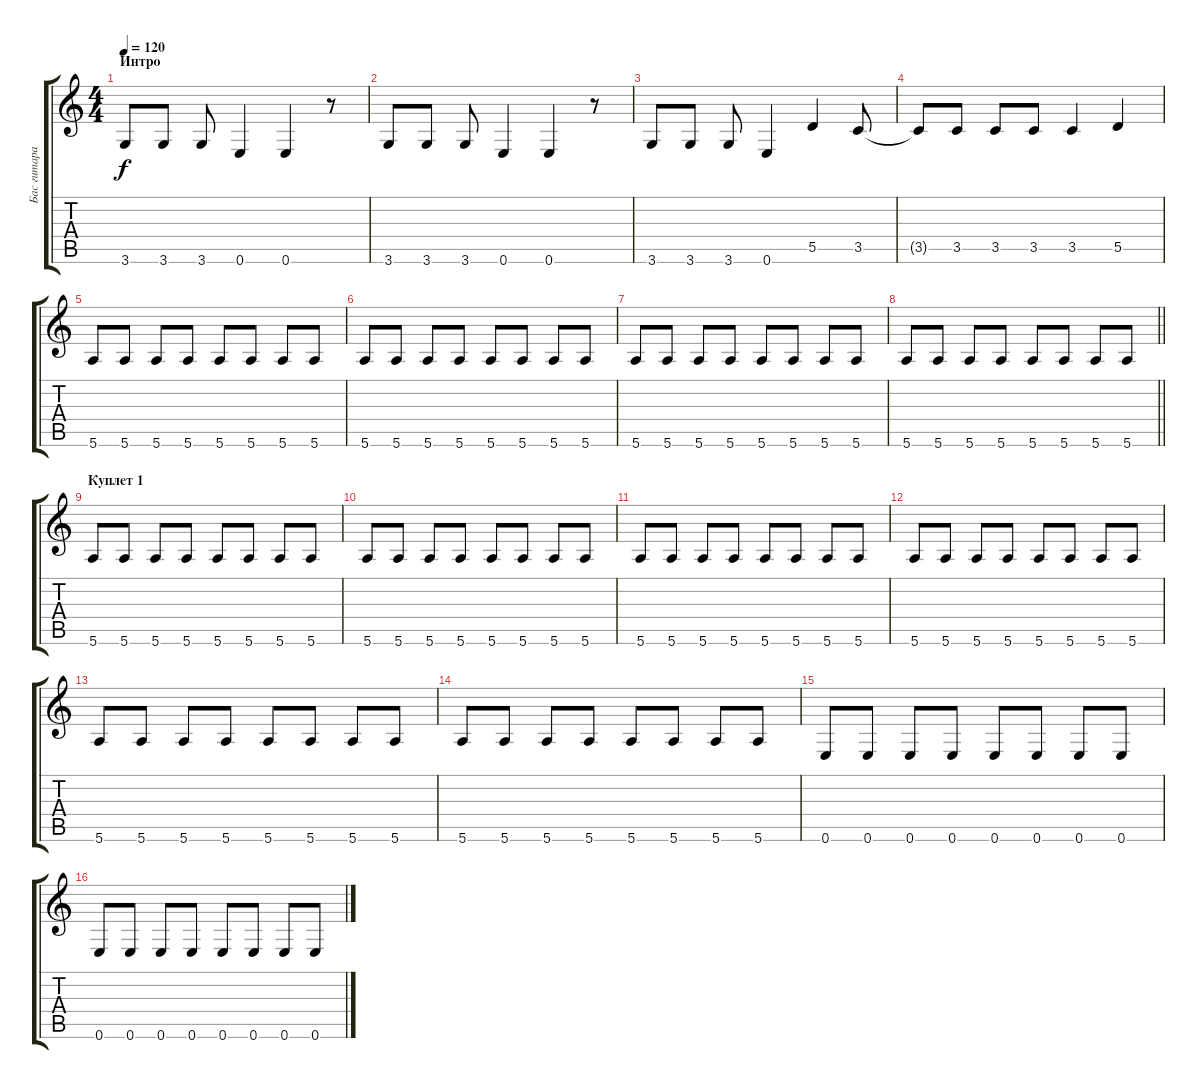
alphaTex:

\track ("Бас гитара" "Бас гитара") {instrument electricbassfinger}
\staff {score tabs}
\tuning (E4 B3 G3 D3 A2 E2) {hide}
\ts (4 4)
\section ("" "Интро")
\tempo 120
\clef g2
\ks c
3.6.8{dy f instrument electricbassfinger} 3.6.8 3.6.8 0.6.4 0.6.4 r.8 |
3.6.8 3.6.8 3.6.8 0.6.4 0.6.4 r.8 |
3.6.8 3.6.8 3.6.8 0.6.4 5.5.4 3.5.8 |
3.5{t}.8 3.5.8 3.5.8 3.5.8 3.5.4 5.5.4 |
5.6.8 5.6.8 5.6.8 5.6.8 5.6.8 5.6.8 5.6.8 5.6.8 |
5.6.8 5.6.8 5.6.8 5.6.8 5.6.8 5.6.8 5.6.8 5.6.8 |
5.6.8 5.6.8 5.6.8 5.6.8 5.6.8 5.6.8 5.6.8 5.6.8 |
\barLineRight lightlight
5.6.8 5.6.8 5.6.8 5.6.8 5.6.8 5.6.8 5.6.8 5.6.8 |
\section ("" "Куплет 1")
5.6.8 5.6.8 5.6.8 5.6.8 5.6.8 5.6.8 5.6.8 5.6.8 |
5.6.8 5.6.8 5.6.8 5.6.8 5.6.8 5.6.8 5.6.8 5.6.8 |
5.6.8 5.6.8 5.6.8 5.6.8 5.6.8 5.6.8 5.6.8 5.6.8 |
5.6.8 5.6.8 5.6.8 5.6.8 5.6.8 5.6.8 5.6.8 5.6.8 |
5.6.8 5.6.8 5.6.8 5.6.8 5.6.8 5.6.8 5.6.8 5.6.8 |
5.6.8 5.6.8 5.6.8 5.6.8 5.6.8 5.6.8 5.6.8 5.6.8 |
0.6.8 0.6.8 0.6.8 0.6.8 0.6.8 0.6.8 0.6.8 0.6.8 |
0.6.8 0.6.8 0.6.8 0.6.8 0.6.8 0.6.8 0.6.8 0.6.8
